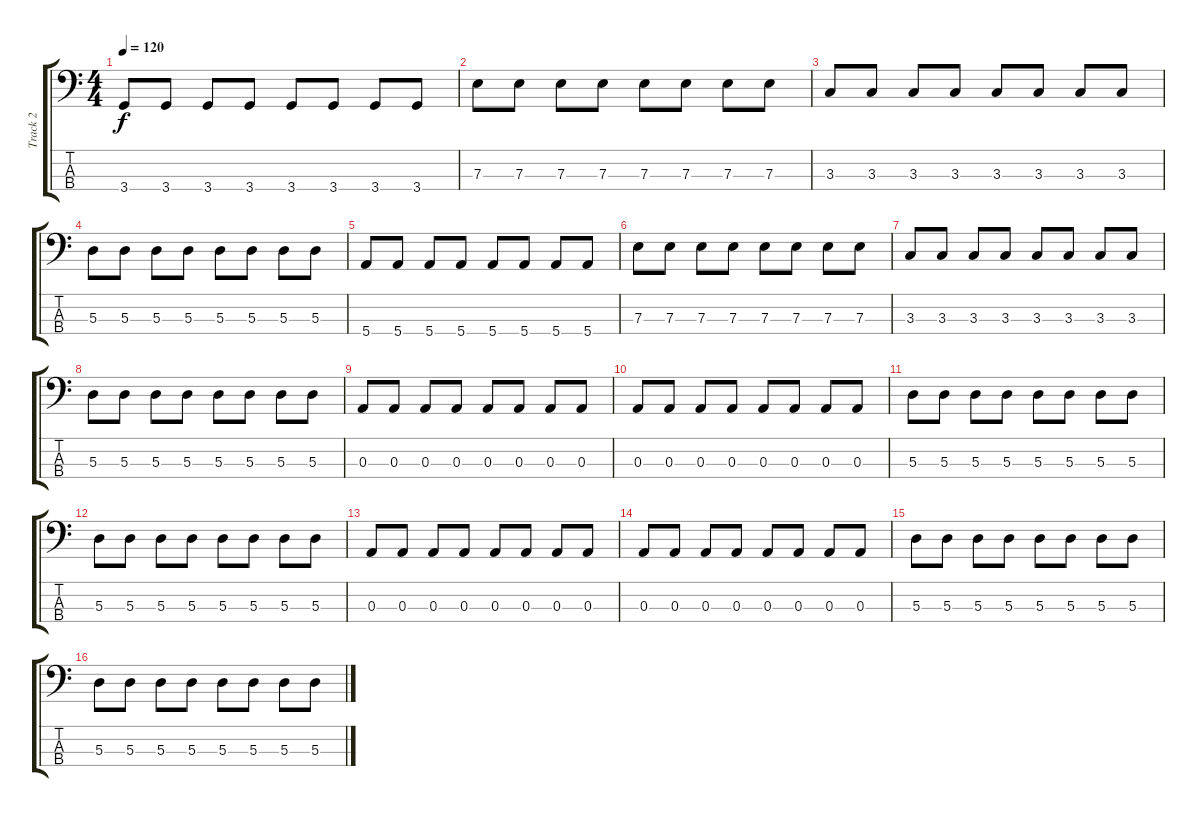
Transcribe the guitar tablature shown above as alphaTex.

\track ("Track 2" "Track 2") {instrument electricbassfinger}
\staff {score tabs}
\tuning (G2 D2 A1 E1) {hide}
\ts (4 4)
\tempo 120
\clef f4
\ks c
3.4.8{dy f} 3.4.8 3.4.8 3.4.8 3.4.8 3.4.8 3.4.8 3.4.8 |
7.3.8 7.3.8 7.3.8 7.3.8 7.3.8 7.3.8 7.3.8 7.3.8 |
3.3.8 3.3.8 3.3.8 3.3.8 3.3.8 3.3.8 3.3.8 3.3.8 |
5.3.8 5.3.8 5.3.8 5.3.8 5.3.8 5.3.8 5.3.8 5.3.8 |
5.4.8 5.4.8 5.4.8 5.4.8 5.4.8 5.4.8 5.4.8 5.4.8 |
7.3.8 7.3.8 7.3.8 7.3.8 7.3.8 7.3.8 7.3.8 7.3.8 |
3.3.8 3.3.8 3.3.8 3.3.8 3.3.8 3.3.8 3.3.8 3.3.8 |
5.3.8 5.3.8 5.3.8 5.3.8 5.3.8 5.3.8 5.3.8 5.3.8 |
0.3.8 0.3.8 0.3.8 0.3.8 0.3.8 0.3.8 0.3.8 0.3.8 |
0.3.8 0.3.8 0.3.8 0.3.8 0.3.8 0.3.8 0.3.8 0.3.8 |
5.3.8 5.3.8 5.3.8 5.3.8 5.3.8 5.3.8 5.3.8 5.3.8 |
5.3.8 5.3.8 5.3.8 5.3.8 5.3.8 5.3.8 5.3.8 5.3.8 |
0.3.8 0.3.8 0.3.8 0.3.8 0.3.8 0.3.8 0.3.8 0.3.8 |
0.3.8 0.3.8 0.3.8 0.3.8 0.3.8 0.3.8 0.3.8 0.3.8 |
5.3.8 5.3.8 5.3.8 5.3.8 5.3.8 5.3.8 5.3.8 5.3.8 |
5.3.8 5.3.8 5.3.8 5.3.8 5.3.8 5.3.8 5.3.8 5.3.8
